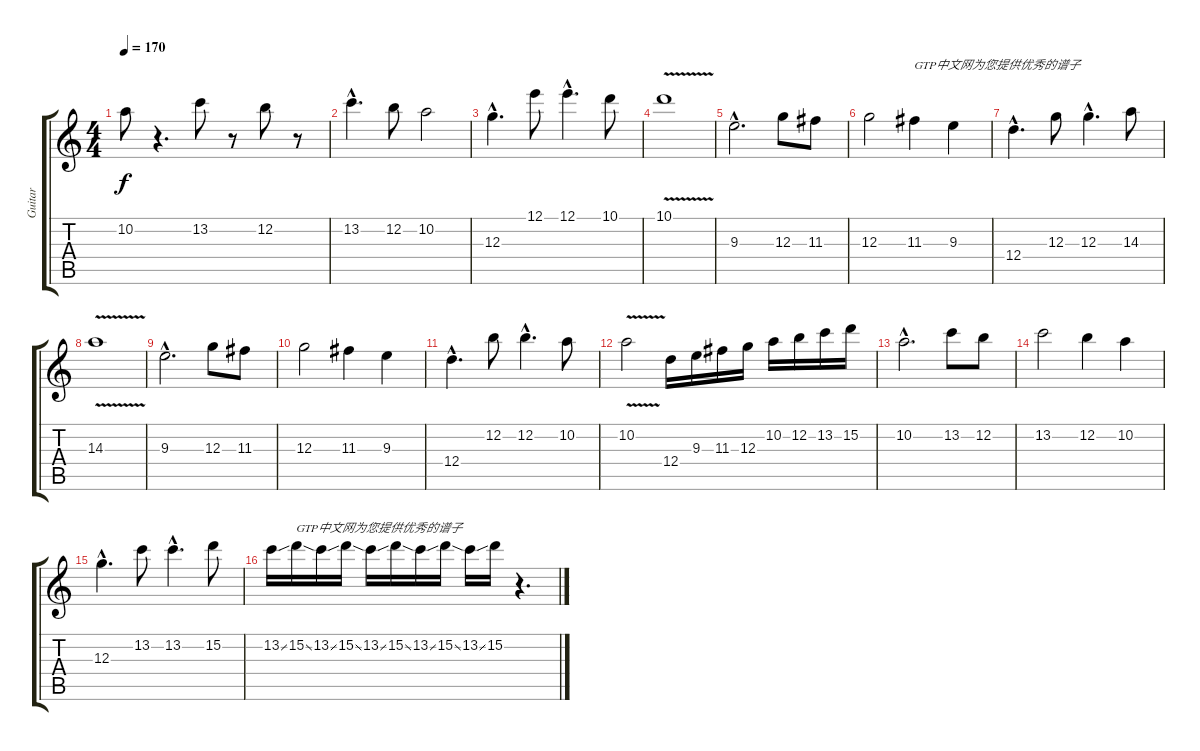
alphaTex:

\track ("Guitar" "Guitar") {instrument overdrivenguitar}
\staff {score tabs}
\tuning (E4 B3 G3 D3 A2 E2) {hide}
\ts (4 4)
\tempo 170
\clef g2
\ks c
10.2.8{dy f} r.4{d} 13.2.8 r.8 12.2.8 r.8 |
13.2{hac}.4{d} 12.2.8 10.2.2 |
12.3{hac}.4{d} 12.1.8 12.1{hac}.4{d} 10.1.8 |
10.1{v}.1 |
9.3{hac}.2{d} 12.3.8 11.3.8 |
12.3.2 11.3.4{txt "GTP中文网为您提供优秀的谱子"} 9.3.4 |
12.4{hac}.4{d} 12.3.8 12.3{hac}.4{d} 14.3.8 |
14.3{v}.1 |
9.3{hac}.2{d} 12.3.8 11.3.8 |
12.3.2 11.3.4 9.3.4 |
12.4{hac}.4{d} 12.2.8 12.2{hac}.4{d} 10.2.8 |
10.2{v}.2 12.4.16 9.3.16 11.3.16 12.3.16 10.2.16 12.2.16 13.2.16 15.2.16 |
10.2{hac}.2{d} 13.2.8 12.2.8 |
13.2.2 12.2.4 10.2.4 |
12.3{hac}.4{d} 13.2.8 13.2{hac}.4{d} 15.2.8 |
13.2{ss}.16 15.2{ss}.16{txt "GTP中文网为您提供优秀的谱子"} 13.2{ss}.16 15.2{ss}.16 13.2{ss}.16 15.2{ss}.16 13.2{ss}.16 15.2{ss}.16 13.2{ss}.16 15.2.16 r.4{d}
